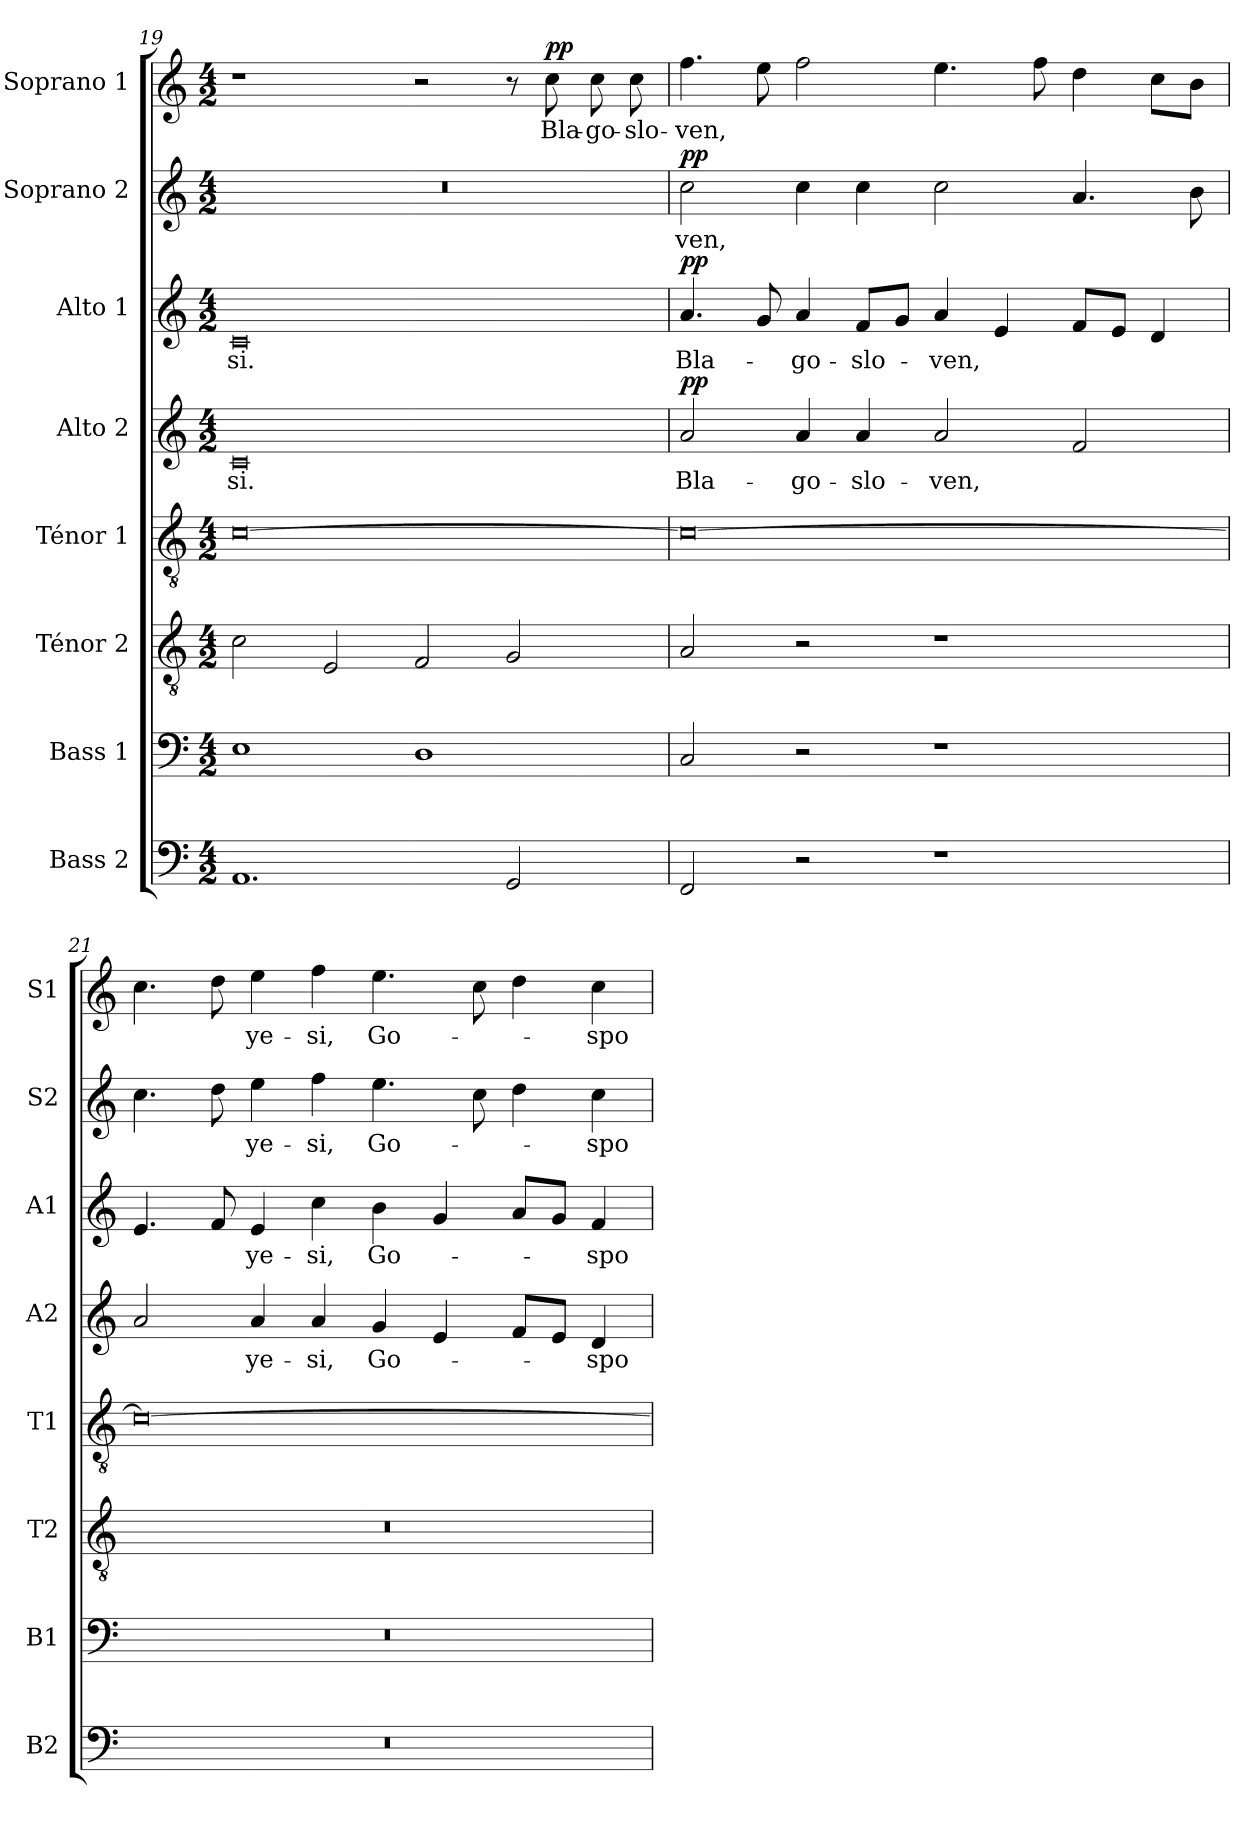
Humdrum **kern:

**kern	**kern	**kern	**kern	**kern	**text	**dynam	**kern	**text	**dynam	**kern	**text	**dynam	**kern	**text	**dynam
*part8	*part7	*part6	*part5	*part4	*part4	*part4	*part3	*part3	*part3	*part2	*part2	*part2	*part1	*part1	*part1
*staff8	*staff7	*staff6	*staff5	*staff4	*staff4	*staff4	*staff3	*staff3	*staff3	*staff2	*staff2	*staff2	*staff1	*staff1	*staff1
*I"Bass 2	*I"Bass 1	*I"Ténor 2	*I"Ténor 1	*I"Alto 2	*	*	*I"Alto 1	*	*	*I"Soprano 2	*	*	*I"Soprano 1	*	*
*I'B2	*I'B1	*I'T2	*I'T1	*I'A2	*	*	*I'A1	*	*	*I'S2	*	*	*I'S1	*	*
*clefF4	*clefF4	*clefGv2	*clefGv2	*clefG2	*	*	*clefG2	*	*	*clefG2	*	*	*clefG2	*	*
*k[]	*k[]	*k[]	*k[]	*k[]	*	*	*k[]	*	*	*k[]	*	*	*k[]	*	*
*M4/2	*M4/2	*M4/2	*M4/2	*M4/2	*	*	*M4/2	*	*	*M4/2	*	*	*M4/2	*	*
=19	=19	=19	=19	=19	=19	=19	=19	=19	=19	=19	=19	=19	=19	=19	=19
!	!	!	!	!	!LO:LY:b	!	!	!LO:LY:b	!	!	!	!	!	!	!
1.AA	1E	2c\	[0c	0c	-si.	.	0c	-si.	.	0r	.	.	1r	.	.
.	.	2E/	.	.	.	.	.	.	.	.	.	.	.	.	.
.	1D	2F/	.	.	.	.	.	.	.	.	.	.	2r	.	.
2GG/	.	2G/	.	.	.	.	.	.	.	.	.	.	8r	.	.
!	!	!	!	!	!	!	!	!	!	!	!	!	!	!LO:LY:b	!LO:DY:a
.	.	.	.	.	.	.	.	.	.	.	.	.	8cc\	Bla-	pp
!	!	!	!	!	!	!	!	!	!	!	!	!	!	!LO:LY:b	!
.	.	.	.	.	.	.	.	.	.	.	.	.	8cc\	-go-	.
!	!	!	!	!	!	!	!	!	!	!	!	!	!	!LO:LY:b	!
.	.	.	.	.	.	.	.	.	.	.	.	.	8cc\	-slo-	.
!!LO:PB:g=z
=20	=20	=20	=20	=20	=20	=20	=20	=20	=20	=20	=20	=20	=20	=20	=20
!	!	!	!	!	!LO:LY:b	!LO:DY:a	!	!LO:LY:b	!LO:DY:a	!	!LO:LY:b	!LO:DY:a	!	!LO:LY:b	!
2FF/	2C/	2A/	0c_	2a/	Bla-	pp	4.a/	Bla-	pp	2cc\	ven,	pp	4.ff\	-ven,	.
.	.	.	.	.	.	.	8g/	.	.	.	.	.	8ee\	.	.
!	!	!	!	!	!LO:LY:b	!	!	!LO:LY:b	!	!	!	!	!	!	!
2r	2r	2r	.	4a/	-go-	.	4a/	-go-	.	4cc\	.	.	2ff\	.	.
!	!	!	!	!	!LO:LY:b	!	!	!LO:LY:b	!	!	!	!	!	!	!
.	.	.	.	4a/	-slo-	.	8f/L	-slo-	.	4cc\	.	.	.	.	.
.	.	.	.	.	.	.	8g/J	.	.	.	.	.	.	.	.
!	!	!	!	!	!LO:LY:b	!	!	!LO:LY:b	!	!	!	!	!	!	!
1r	1r	1r	.	2a/	-ven,	.	4a/	-ven,	.	2cc\	.	.	4.ee\	.	.
.	.	.	.	.	.	.	4e/	.	.	.	.	.	.	.	.
.	.	.	.	.	.	.	.	.	.	.	.	.	8ff\	.	.
.	.	.	.	2f/	.	.	8f/L	.	.	4.a/	.	.	4dd\	.	.
.	.	.	.	.	.	.	8e/J	.	.	.	.	.	.	.	.
.	.	.	.	.	.	.	4d/	.	.	.	.	.	8cc\L	.	.
.	.	.	.	.	.	.	.	.	.	8b\	.	.	8b\J	.	.
=21	=21	=21	=21	=21	=21	=21	=21	=21	=21	=21	=21	=21	=21	=21	=21
0r	0r	0r	0c_	2a/	.	.	4.e/	.	.	4.cc\	.	.	4.cc\	.	.
.	.	.	.	.	.	.	8f/	.	.	8dd\	.	.	8dd\	.	.
!	!	!	!	!	!LO:LY:b	!	!	!LO:LY:b	!	!	!LO:LY:b	!	!	!LO:LY:b	!
.	.	.	.	4a/	ye-	.	4e/	ye-	.	4ee\	ye-	.	4ee\	ye-	.
!	!	!	!	!	!LO:LY:b	!	!	!LO:LY:b	!	!	!LO:LY:b	!	!	!LO:LY:b	!
.	.	.	.	4a/	-si,	.	4cc\	-si,	.	4ff\	-si,	.	4ff\	-si,	.
!	!	!	!	!	!LO:LY:b	!	!	!LO:LY:b	!	!	!LO:LY:b	!	!	!LO:LY:b	!
.	.	.	.	4g/	Go-	.	4b\	Go-	.	4.ee\	Go-	.	4.ee\	Go-	.
.	.	.	.	4e/	.	.	4g/	.	.	.	.	.	.	.	.
.	.	.	.	.	.	.	.	.	.	8cc\	.	.	8cc\	.	.
.	.	.	.	8f/L	.	.	8a/L	.	.	4dd\	.	.	4dd\	.	.
.	.	.	.	8e/J	.	.	8g/J	.	.	.	.	.	.	.	.
!	!	!	!	!	!LO:LY:b	!	!	!LO:LY:b	!	!	!LO:LY:b	!	!	!LO:LY:b	!
.	.	.	.	4d/	-spo-	.	4f/	-spo-	.	4cc\	-spo-	.	4cc\	-spo-	.
=	=	=	=	=	=	=	=	=	=	=	=	=	=	=	=
*-	*-	*-	*-	*-	*-	*-	*-	*-	*-	*-	*-	*-	*-	*-	*-
